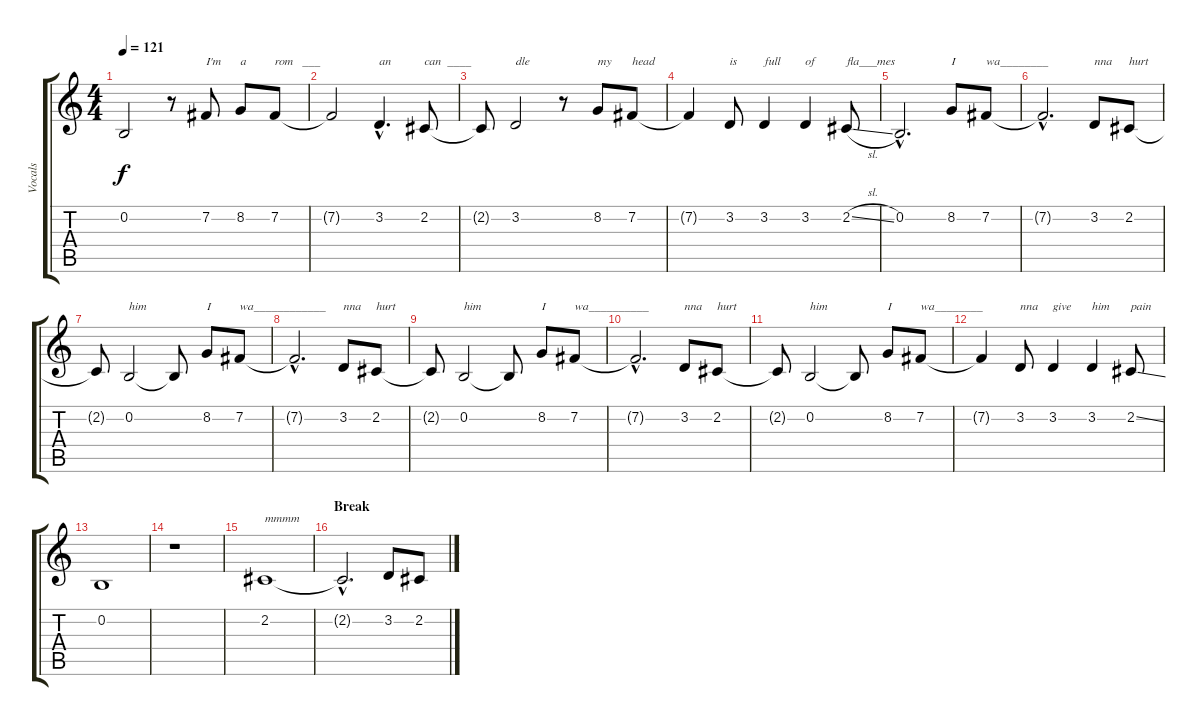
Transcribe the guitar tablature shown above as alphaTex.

\track ("Vocals" "Vocals") {instrument oboe}
\staff {score tabs}
\tuning (E4 B3 G3 D3 A2 E2) {hide}
\ts (4 4)
\tempo 121
\clef g2
\ks c
0.2.2{dy f} r.8 7.2.8{txt "I'm"} 8.2.8{txt "a"} 7.2.8{txt "rom   ___"} |
7.2{t}.2 3.2{hac}.4{d txt "an"} 2.2.8{txt "can  ____"} |
2.2{t}.8 3.2.2{txt "dle"} r.8 8.2.8{txt "my"} 7.2.8{txt "head"} |
7.2{t}.4 3.2.8{txt "is"} 3.2.4{txt "full"} 3.2.4{txt "of"} 2.2{sl}.8{txt "fla___mes"} |
0.2{hac}.2{d} 8.2.8{txt "I"} 7.2.8{txt "wa________"} |
7.2{hac t}.2{d} 3.2.8{txt "nna"} 2.2.8{txt "hurt"} |
2.2{t}.8 0.2.2{txt "him"} 0.2{t}.8 8.2.8{txt "I"} 7.2.8{txt "wa____________"} |
7.2{hac t}.2{d} 3.2.8{txt "nna"} 2.2.8{txt "hurt"} |
2.2{t}.8 0.2.2{txt "him"} 0.2{t}.8 8.2.8{txt "I"} 7.2.8{txt "wa__________"} |
7.2{hac t}.2{d} 3.2.8{txt "nna"} 2.2.8{txt "hurt"} |
2.2{t}.8 0.2.2{txt "him"} 0.2{t}.8 8.2.8{txt "I"} 7.2.8{txt "wa________"} |
7.2{t}.4 3.2.8{txt "nna"} 3.2.4{txt "give"} 3.2.4{txt "him"} 2.2{ss}.8{txt "pain"} |
0.2.1 |
r.1 |
2.2.1{txt "mmmm"} |
\section ("" "Break")
2.2{hac t}.2{d} 3.2.8 2.2.8
